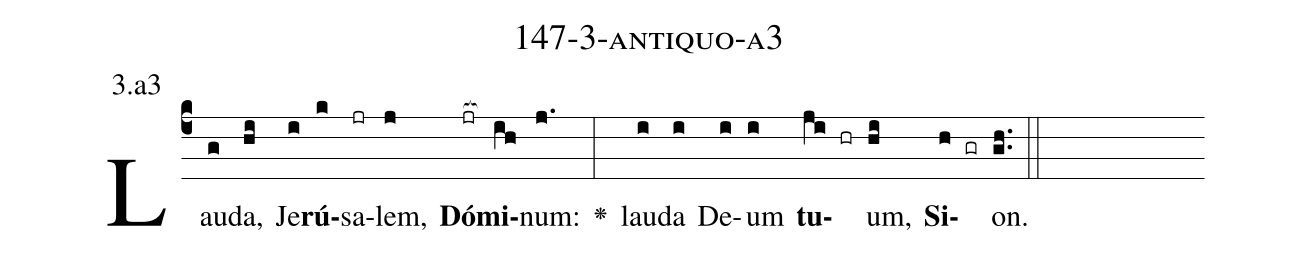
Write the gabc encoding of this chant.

name: 147-3-antiquo-a3;
annotation: 3.a3;
%%
(c4)Lau(g)da,(hi) Je(i)<b>rú</b>(k)sa(jr)lem,(j) <b>Dó</b>(jr[ocb:1{])<b>mi</b>(ih[ocb:0}])num:(j.) <v>\greheightstar</v>(:) lau(i)da(i) De(i)um(i) <b>tu</b>(ji hr)um,(hi) <b>Si</b>(h gr)on.(gh..) (::)


%E(i) u(i) o(ji) u(hi) a(h) e.(gh..) (::)
